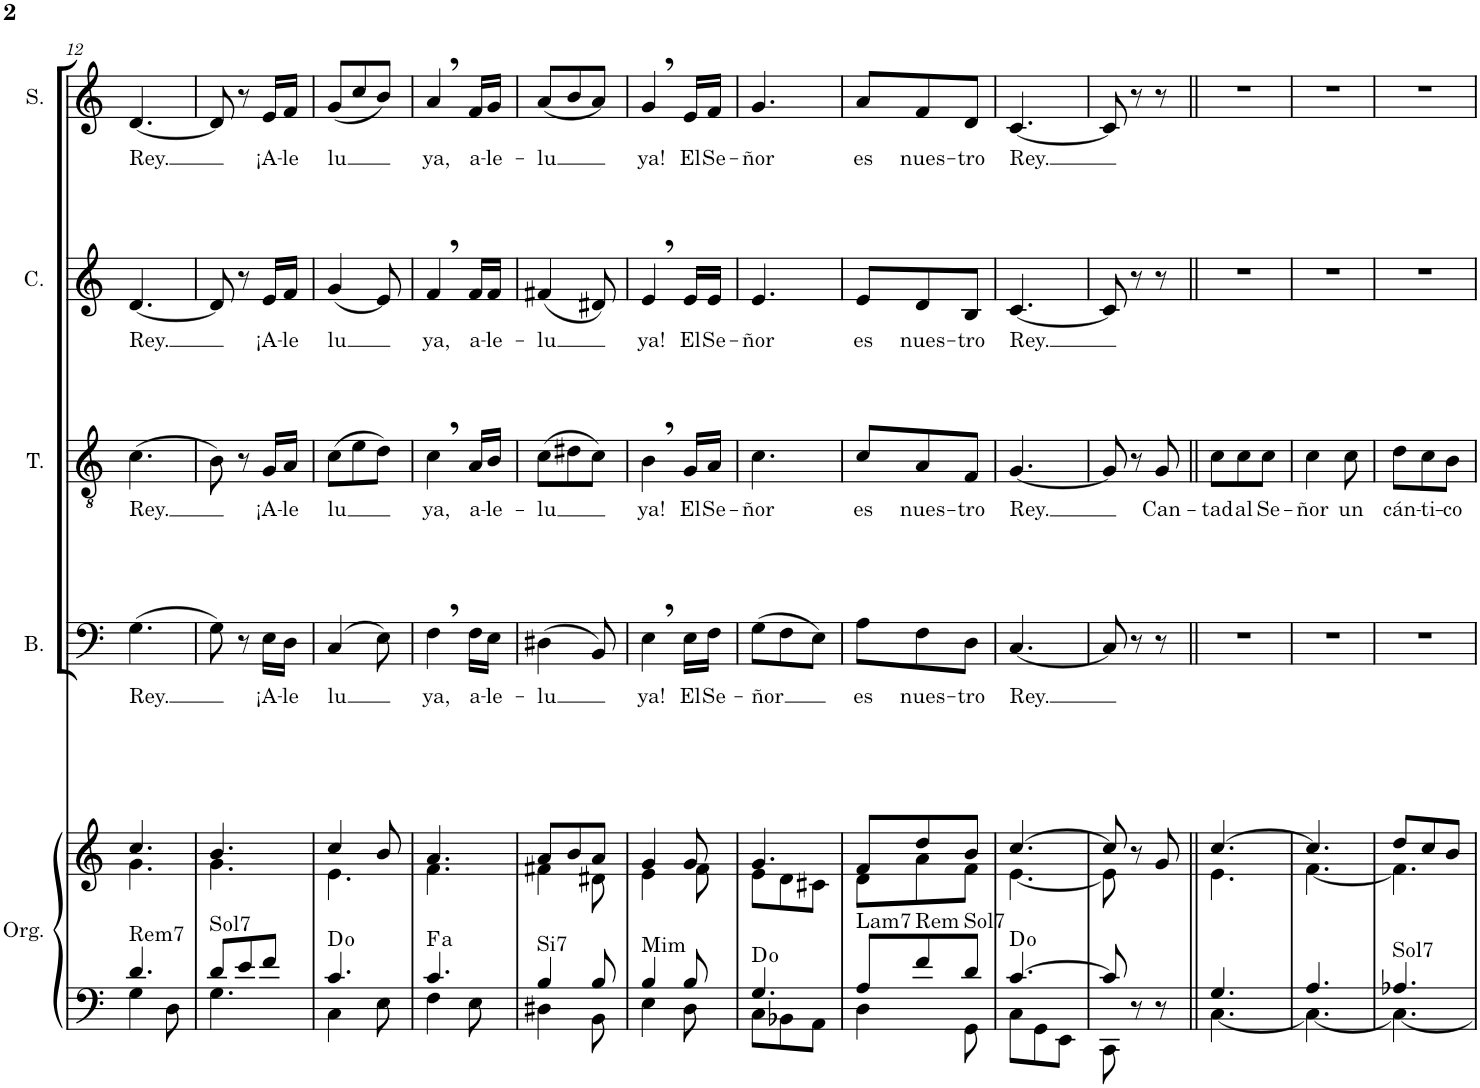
**kern	**kern	**harte	**kern	**text	**kern	**text	**kern	**text	**kern	**text
*part5	*part5	*part5	*part4	*part4	*part3	*part3	*part2	*part2	*part1	*part1
*staff6	*staff5	*	*staff4	*staff4	*staff3	*staff3	*staff2	*staff2	*staff1	*staff1
*I"Órgano	*	*	*I"Bajo	*	*I"Tenor	*	*I"Contralto	*	*I"Soprano	*
*	*	*	*I'B.	*	*I'T.	*	*I'C.	*	*I'S.	*
!!LO:PB:g=z
*clefF4	*clefG2	*	*clefF4	*	*clefGv2	*	*clefG2	*	*clefG2	*
*k[]	*k[]	*	*k[]	*	*k[]	*	*k[]	*	*k[]	*
*M3/8	*M3/8	*	*M3/8	*	*M3/8	*	*M3/8	*	*M3/8	*
=12	=12	=12	=12	=12	=12	=12	=12	=12	=12	=12
*^	*^	*	*	*	*	*	*	*	*	*
!	!	!	!	!LO:H:kt=Rem7	!	!LO:LY:b	!	!LO:LY:b	!	!LO:LY:b	!	!LO:LY:b
4.d/	4G\	4.cc/	4.g\	N	(4.G\	Rey.	(4.c\	Rey.	[4.d/	Rey.	[4.d/	Rey.
.	8D\	.	.	.	.	.	.	.	.	.	.	.
=13	=13	=13	=13	=13	=13	=13	=13	=13	=13	=13	=13	=13
!	!	!	!	!LO:H:kt=Sol7	!	!	!	!	!	!	!	!
8d/L	4.G\	4.b/	4.g\	N	8G\)	.	8B\)	.	8d/]	.	8d/]	.
8e/	.	.	.	.	8r	.	8r	.	8r	.	8r	.
!	!	!	!	!	!	!LO:LY:b	!	!LO:LY:b	!	!LO:LY:b	!	!LO:LY:b
8f/J	.	.	.	.	16E\LL	¡A-	16G/LL	¡A-	16e/LL	¡A-	16e/LL	¡A-
!	!	!	!	!	!	!LO:LY:b	!	!LO:LY:b	!	!LO:LY:b	!	!LO:LY:b
.	.	.	.	.	16D\JJ	-le	16A/JJ	-le	16f/JJ	-le	16f/JJ	-le
=14	=14	=14	=14	=14	=14	=14	=14	=14	=14	=14	=14	=14
!	!	!	!	!	!	!LO:LY:b	!	!LO:LY:b	!	!LO:LY:b	!	!LO:LY:b
4.c/	4C\	4cc/	4.e\	D:dim	(4C/	lu	(8c\L	lu	(4g/	lu	(8g/L	lu
.	.	.	.	.	.	.	8e\	.	.	.	8cc/	.
.	8E\	8b/	.	.	8E\)	.	8d\J)	.	8e/)	.	8b/J)	.
=15	=15	=15	=15	=15	=15	=15	=15	=15	=15	=15	=15	=15
!	!	!	!	!LO:H:kt=a	!	!LO:LY:b	!	!LO:LY:b	!	!LO:LY:b	!	!LO:LY:b
4.c/	4F\	4.a/	4.f\	.	4F,\	ya,	4c,\	ya,	4f,/	ya,	4a,/	ya,
!	!	!	!	!	!	!LO:LY:b	!	!LO:LY:b	!	!LO:LY:b	!	!LO:LY:b
.	8E\	.	.	.	16F\LL	a-	16A/LL	a-	16f/LL	a-	16f/LL	a-
!	!	!	!	!	!	!LO:LY:b	!	!LO:LY:b	!	!LO:LY:b	!	!LO:LY:b
.	.	.	.	.	16E\JJ	-le-	16B/JJ	-le-	16f/JJ	-le-	16g/JJ	-le-
=16	=16	=16	=16	=16	=16	=16	=16	=16	=16	=16	=16	=16
!	!	!	!	!LO:H:kt=Si7	!	!LO:LY:b	!	!LO:LY:b	!	!LO:LY:b	!	!LO:LY:b
4B/	4D#X\	8a/L	4f#X\	N	(4D#X\	-lu	(8c\L	-lu	(4f#X/	-lu	(8a/L	-lu
.	.	8b/	.	.	.	.	8d#X\	.	.	.	8b/	.
8B/	8BB\	8a/J	8d#X\	.	8BB/)	.	8c\J)	.	8d#X/)	.	8a/J)	.
=17	=17	=17	=17	=17	=17	=17	=17	=17	=17	=17	=17	=17
!	!	!	!	!LO:H:kt=Mim	!	!LO:LY:b	!	!LO:LY:b	!	!LO:LY:b	!	!LO:LY:b
4B/	4E\	4g/	4e\	N	4E,\	ya!	4B,\	ya!	4e,/	ya!	4g,/	ya!
!	!	!	!	!	!	!LO:LY:b	!	!LO:LY:b	!	!LO:LY:b	!	!LO:LY:b
8B/	8D\	8g/	8f\	.	16E\LL	El	16G/LL	El	16e/LL	El	16e/LL	El
!	!	!	!	!	!	!LO:LY:b	!	!LO:LY:b	!	!LO:LY:b	!	!LO:LY:b
.	.	.	.	.	16F\JJ	Se-	16A/JJ	Se-	16e/JJ	Se-	16f/JJ	Se-
=18	=18	=18	=18	=18	=18	=18	=18	=18	=18	=18	=18	=18
!	!	!	!	!	!	!LO:LY:b	!	!LO:LY:b	!	!LO:LY:b	!	!LO:LY:b
4.G/	8C\L	4.g/	8e\L	D:dim	(8G\L	-ñor	4.c\	-ñor	4.e/	-ñor	4.g/	-ñor
.	8BB-X\	.	8d\	.	8F\	.	.	.	.	.	.	.
.	8AA\J	.	8c#X\J	.	8E\J)	.	.	.	.	.	.	.
=19	=19	=19	=19	=19	=19	=19	=19	=19	=19	=19	=19	=19
!	!	!	!	!LO:H:kt=Lam7	!	!LO:LY:b	!	!LO:LY:b	!	!LO:LY:b	!	!LO:LY:b
8A/L	4D\	8f/L	8d\L	N	8A\L	es	8c/L	es	8e/L	es	8a/L	es
!	!	!	!	!LO:H:kt=Rem	!	!LO:LY:b	!	!LO:LY:b	!	!LO:LY:b	!	!LO:LY:b
8f/	.	8dd/	8a\	N	8F\	nues-	8A/	nues-	8d/	nues-	8f/	nues-
!	!	!	!	!LO:H:kt=Sol7	!	!LO:LY:b	!	!LO:LY:b	!	!LO:LY:b	!	!LO:LY:b
8d/J	8GG\	8b/J	8f\J	N	8D\J	-tro	8F/J	-tro	8B/J	-tro	8d/J	-tro
=20	=20	=20	=20	=20	=20	=20	=20	=20	=20	=20	=20	=20
!	!	!	!	!	!	!LO:LY:b	!	!LO:LY:b	!	!LO:LY:b	!	!LO:LY:b
[4.c/	8C\L	[4.cc/	[4.e\	D:dim	[4.C/	Rey.	[4.G/	Rey.	[4.c/	Rey.	[4.c/	Rey.
.	8GG\	.	.	.	.	.	.	.	.	.	.	.
.	8EE\J	.	.	.	.	.	.	.	.	.	.	.
=21	=21	=21	=21	=21	=21	=21	=21	=21	=21	=21	=21	=21
8c/]	8CC\	8cc/]	8e\]	.	8C/]	.	8G/]	.	8c/]	.	8c/]	.
8r	4ryy	8r	4ryy	.	8r	.	8r	.	8r	.	8r	.
!	!	!	!	!	!	!	!	!LO:LY:b	!	!	!	!
8r	.	8g/	.	.	8r	.	8G/	Can-	8r	.	8r	.
=22||	=22||	=22||	=22||	=22||	=22||	=22||	=22||	=22||	=22||	=22||	=22||	=22||
!	!	!	!	!	!	!	!	!LO:LY:b	!	!	!	!
4.G/	[4.C\	[4.cc/	4.e\	.	4.r	.	8c\L	-tad	4.r	.	4.r	.
!	!	!	!	!	!	!	!	!LO:LY:b	!	!	!	!
.	.	.	.	.	.	.	8c\	al	.	.	.	.
!	!	!	!	!	!	!	!	!LO:LY:b	!	!	!	!
.	.	.	.	.	.	.	8c\J	Se-	.	.	.	.
=23	=23	=23	=23	=23	=23	=23	=23	=23	=23	=23	=23	=23
!	!	!	!	!	!	!	!	!LO:LY:b	!	!	!	!
4.A/	4.C\_	4.cc/]	[4.f\	.	4.r	.	4c\	-ñor	4.r	.	4.r	.
!	!	!	!	!	!	!	!	!LO:LY:b	!	!	!	!
.	.	.	.	.	.	.	8c\	un	.	.	.	.
=24	=24	=24	=24	=24	=24	=24	=24	=24	=24	=24	=24	=24
!	!	!	!	!LO:H:kt=Sol7	!	!	!	!LO:LY:b	!	!	!	!
4.A-X/	4.C\_	8dd/L	4.f\]	N	4.r	.	8d\L	cán-	4.r	.	4.r	.
!	!	!	!	!	!	!	!	!LO:LY:b	!	!	!	!
.	.	8cc/	.	.	.	.	8c\	-ti-	.	.	.	.
!	!	!	!	!	!	!	!	!LO:LY:b	!	!	!	!
.	.	8b/J	.	.	.	.	8B\J	-co	.	.	.	.
*v	*v	*	*	*	*	*	*	*	*	*	*	*
*	*v	*v	*	*	*	*	*	*	*	*	*
=	=	=	=	=	=	=	=	=	=	=
*-	*-	*-	*-	*-	*-	*-	*-	*-	*-	*-
